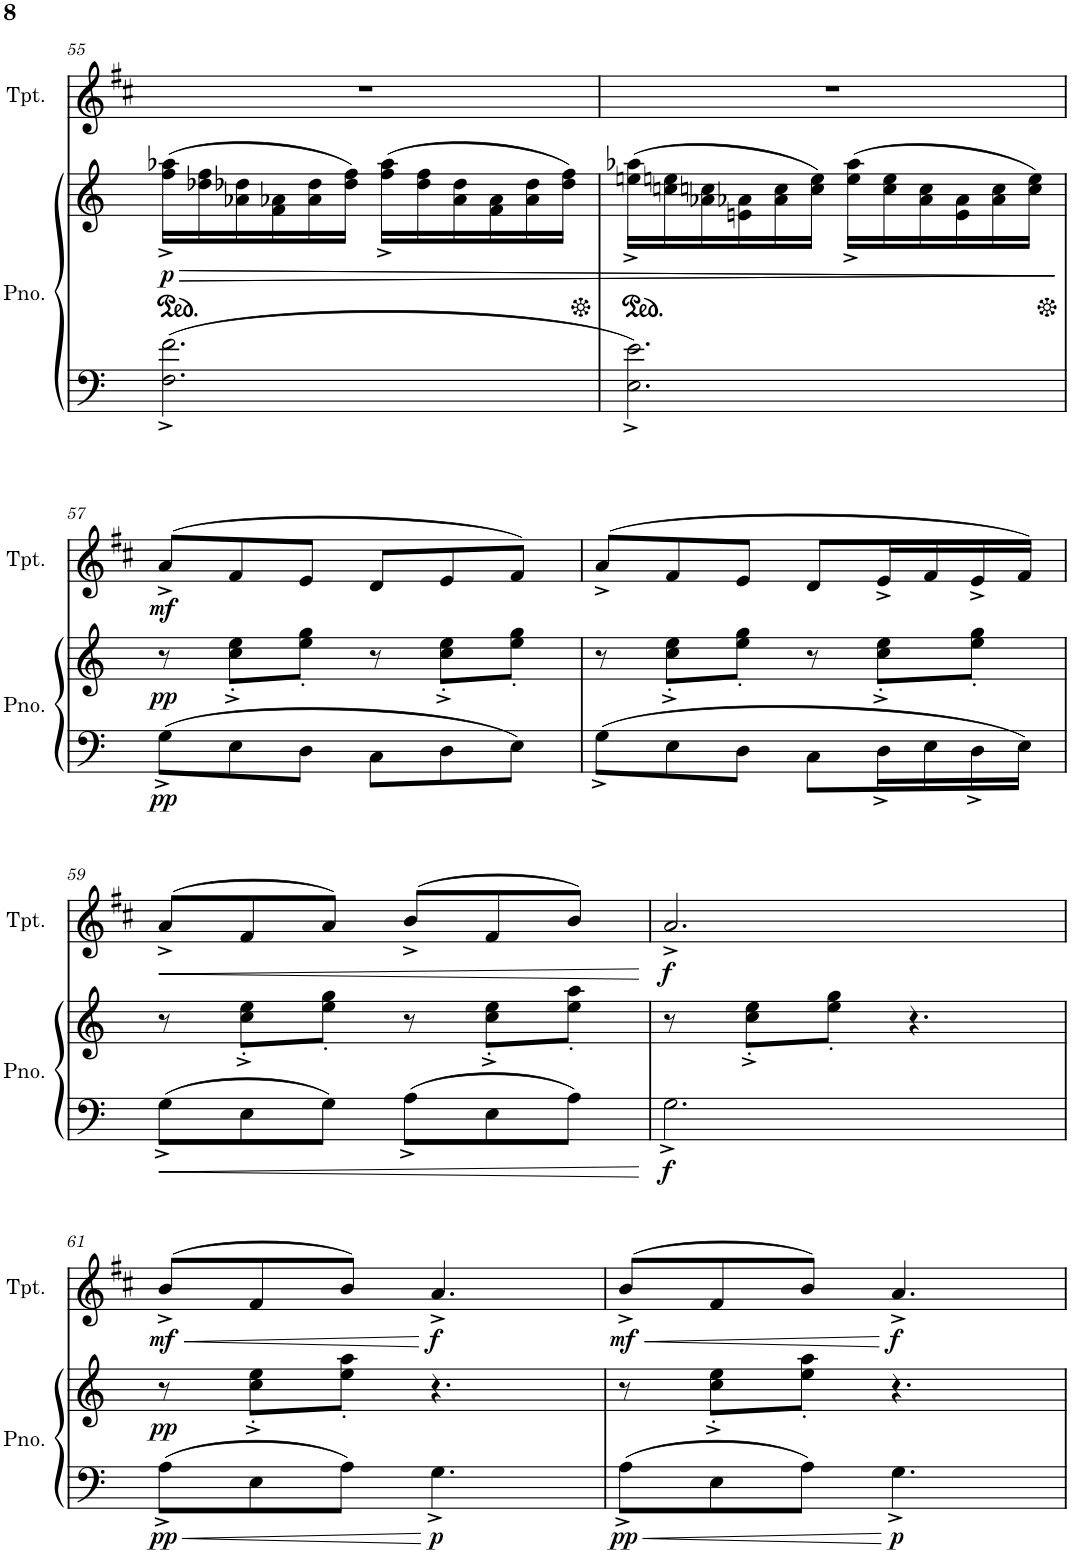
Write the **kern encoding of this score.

**kern	**kern	**dynam	**kern	**dynam
*part2	*part2	*part2	*part1	*part1
*staff3	*staff2	*staff2/3	*staff1	*staff1
*I"Piano	*	*	*I"Trumpet	*
*I'Pno.	*	*	*I'Tpt.	*
!!LO:PB:g=z
*clefF4	*clefG2	*	*clefG2	*
*	*	*	*Trd1c2	*
*k[]	*k[]	*	*k[f#c#]	*
*M6/8	*M6/8	*	*M6/8	*
*	*ped	*	*	*
=55	=55	=55	=55	=55
!	!	!LO:DY:b	!	!
2.F\^< 2.f\^<	(>16ff\^< 16aa-X\^<LL	p	2.r	.
!	!	!LO:HP:b	!	!
.	16dd-X\ 16ff\	>	.	.
!	!	!LO:HP:b	!	!
.	16a-X\ 16dd-X\	>	.	.
.	16f\ 16a-X\	.	.	.
.	16a-\ 16dd-\	.	.	.
.	16dd-\ 16ff\JJ)	.	.	.
.	(>16ff\^< 16aa-\^<LL	.	.	.
.	16dd-\ 16ff\	.	.	.
.	16a-\ 16dd-\	.	.	.
.	16f\ 16a-\	.	.	.
.	16a-\ 16dd-\	.	.	.
.	16dd-\ 16ff\JJ)	.	.	.
=56	=56	=56	=56	=56
*	*Xped	*	*	*
*	*ped	*	*	*
2.E\^< 2.e\^<	(>16een\^< 16aa-X\^<LL	.	2.r	.
.	16ccn\ 16een\	.	.	.
.	16a-X\ 16ccn\	.	.	.
.	16en\ 16a-X\	.	.	.
.	16a-\ 16cc\	.	.	.
.	16cc\ 16ee\JJ)	.	.	.
.	(>16ee\^< 16aa-\^<LL	.	.	.
.	16cc\ 16ee\	.	.	.
.	16a-\ 16cc\	.	.	.
.	16e\ 16a-\	.	.	.
.	16a-\ 16cc\	.	.	.
.	16cc\ 16ee\JJ)	.	.	.
.	.	]	.	.
!!LO:LB:g=z
=57	=57	=57	=57	=57
*	*Xped	*	*	*
!	!	!LO:DY:b=2	!	!
!	!	!LO:DY:n=1:b	!	!LO:DY:b
8G^<\L	8r	pp pp	(>8a^</L	mf
8E\	8cc\'<^< 8ee\'<^<L	.	8f#/	.
8D\J	8ee\'< 8gg\'<J	.	8e/J	.
8C\L	8r	.	8d/L	.
8D\	8cc\'<^< 8ee\'<^<L	.	8e/	.
8E\J	8ee\'< 8gg\'<J	.	8f#/J)	.
=58	=58	=58	=58	=58
8G^<\L	8r	.	(>8a^</L	.
8E\	8cc\'<^< 8ee\'<^<L	.	8f#/	.
8D\J	8ee\'< 8gg\'<J	.	8e/J	.
8C\L	8r	.	8d/L	.
16D^<\L	8cc\'<^< 8ee\'<^<L	.	16e^</L	.
16E\	.	.	16f#/	.
16D^<\	8ee\'< 8gg\'<J	.	16e^</	.
16E\JJ	.	.	16f#/JJ)	.
!!LO:LB:g=z
=59	=59	=59	=59	=59
!	!	!	!	!LO:HP:b
8G^<\L	8r	.	(>8a^</L	<
8E\	8cc\'<^< 8ee\'<^<L	.	8f#/	.
8G\J	8ee\'< 8gg\'<J	.	8a/J)	.
8A^<\L	8r	.	(>8b^</L	.
8E\	8cc\'<^< 8ee\'<^<L	.	8f#/	.
8A\J	8ee\'< 8aa\'<J	.	8b/J)	.
.	.	]	.	[
=60	=60	=60	=60	=60
!	!	!LO:DY:b=2	!	!LO:DY:b
2.G^<\	8r	f	2.a^</	f
.	8cc\'<^< 8ee\'<^<L	.	.	.
.	8ee\'< 8gg\'<J	.	.	.
.	4.r	.	.	.
!!LO:LB:g=z
=61	=61	=61	=61	=61
!	!	!LO:DY:b=2	!	!LO:HP:b
!	!	!LO:DY:n=1:b	!	!LO:DY:n=1:b
8A^<\L	8r	pp pp	(>8b^</L	< mf
8E\	8cc\'<^< 8ee\'<^<L	.	8f#/	.
8A\J	8ee\'< 8aa\'<J	.	8b/J)	.
!	!	!LO:DY:n=2:b=2	!	!LO:DY:n=2:b
4.G^<\	4.r	p	4.a^</	[ f
=62	=62	=62	=62	=62
!	!	!LO:DY:b=2	!	!LO:HP:b
!	!	!	!	!LO:DY:n=1:b
8A^<\L	8r	pp	(>8b^</L	< mf
8E\	8cc\'<^< 8ee\'<^<L	.	8f#/	.
8A\J	8ee\'< 8aa\'<J	.	8b/J)	.
!	!	!LO:DY:b=2	!	!LO:DY:n=2:b
4.G^<\	4.r	p	4.a^</	[ f
=	=	=	=	=
*-	*-	*-	*-	*-
